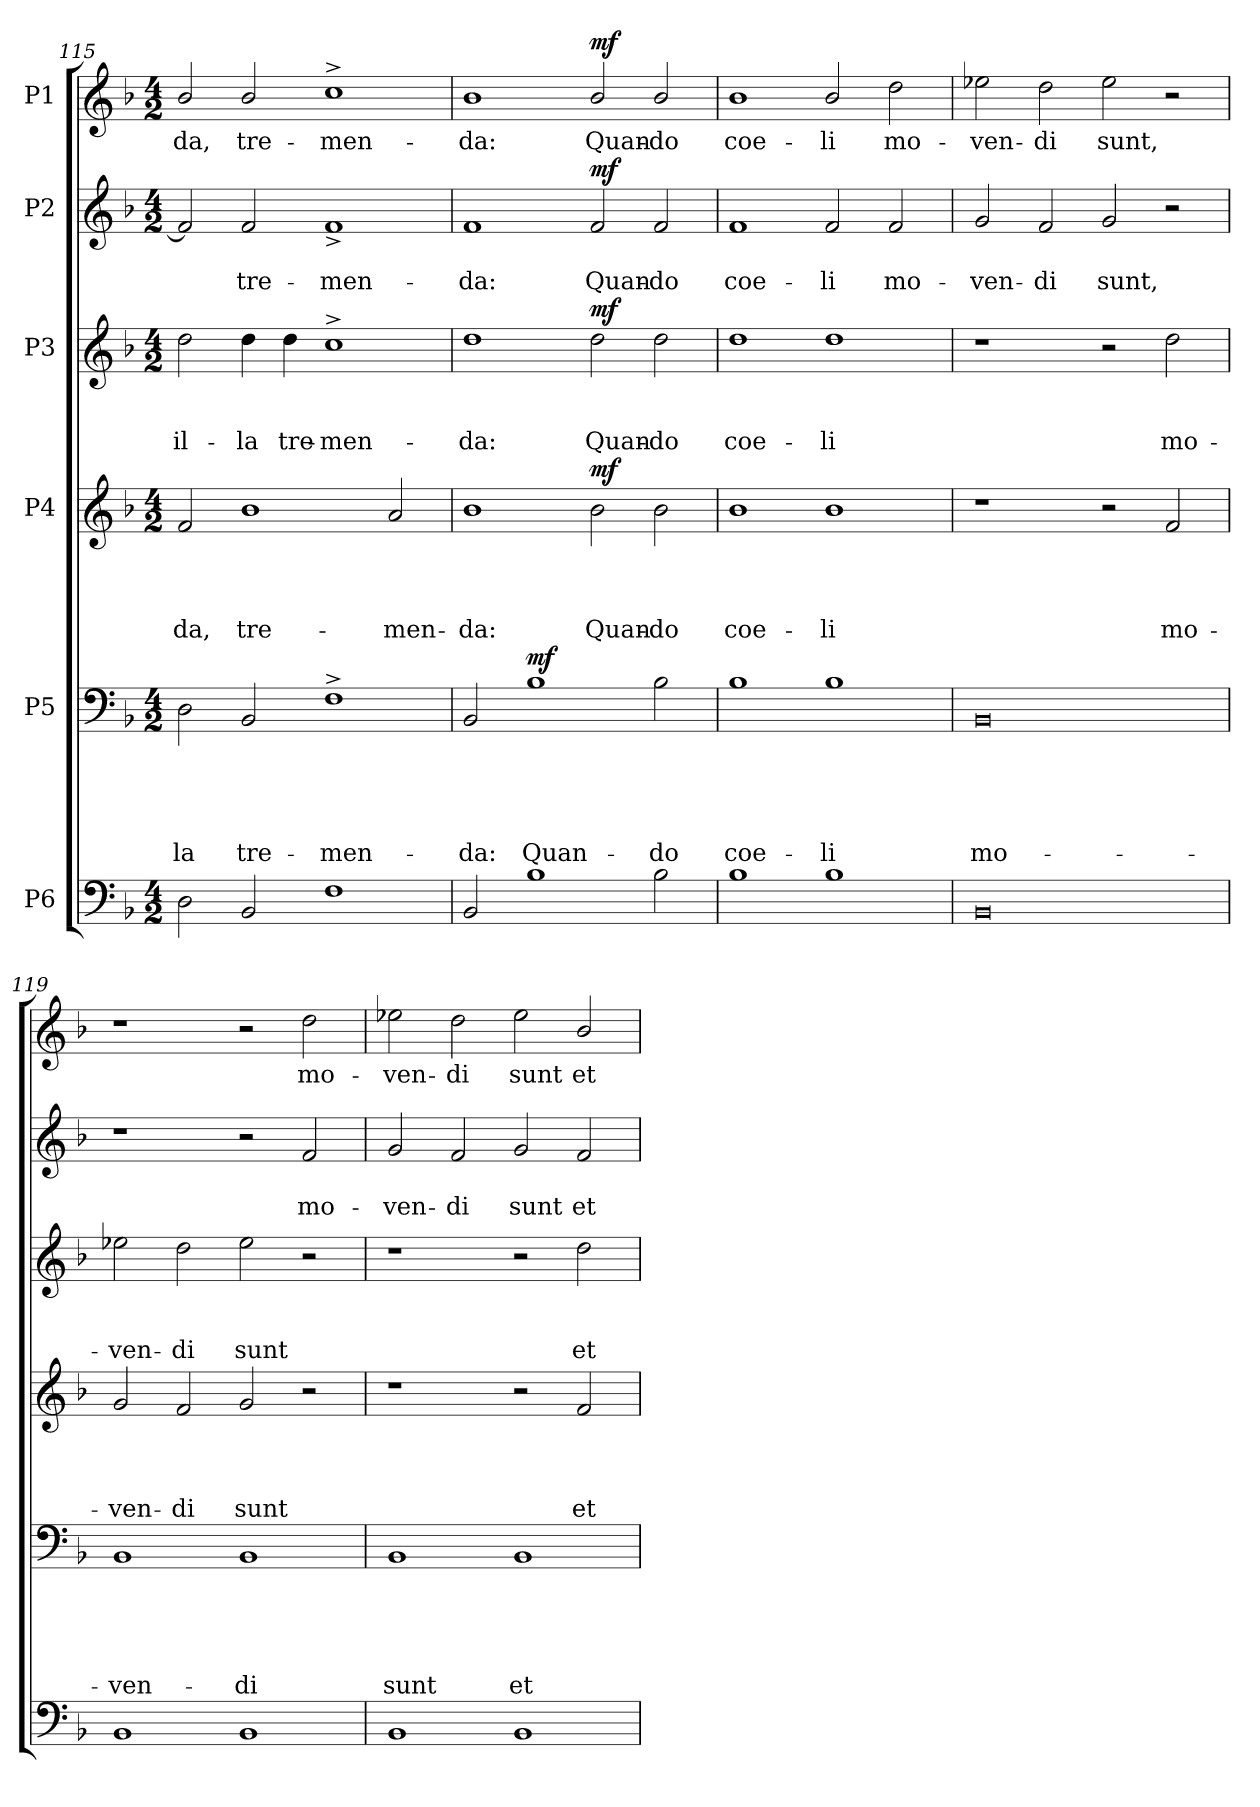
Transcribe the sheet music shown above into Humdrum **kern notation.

**kern	**kern	**text	**text	**text	**text	**text	**dynam	**kern	**text	**text	**text	**text	**dynam	**kern	**text	**text	**text	**dynam	**kern	**text	**text	**dynam	**kern	**text	**dynam
*part6	*part5	*part5	*part5	*part5	*part5	*part5	*part5	*part4	*part4	*part4	*part4	*part4	*part4	*part3	*part3	*part3	*part3	*part3	*part2	*part2	*part2	*part2	*part1	*part1	*part1
*staff6	*staff5	*staff5	*staff5	*staff5	*staff5	*staff5	*staff5	*staff4	*staff4	*staff4	*staff4	*staff4	*staff4	*staff3	*staff3	*staff3	*staff3	*staff3	*staff2	*staff2	*staff2	*staff2	*staff1	*staff1	*staff1
*I"P6	*I"P5	*	*	*	*	*	*	*I"P4	*	*	*	*	*	*I"P3	*	*	*	*	*I"P2	*	*	*	*I"P1	*	*
*clefF4	*clefF4	*	*	*	*	*	*	*clefG2	*	*	*	*	*	*clefG2	*	*	*	*	*clefG2	*	*	*	*clefG2	*	*
*	*	*	*	*	*	*	*	*ITrd7c12	*	*	*	*	*	*ITrd7c12	*	*	*	*	*	*	*	*	*	*	*
*k[b-]	*k[b-]	*	*	*	*	*	*	*k[b-]	*	*	*	*	*	*k[b-]	*	*	*	*	*k[b-]	*	*	*	*k[b-]	*	*
*F:	*F:	*	*	*	*	*	*	*F:	*	*	*	*	*	*F:	*	*	*	*	*F:	*	*	*	*F:	*	*
*M4/2	*M4/2	*	*	*	*	*	*	*M4/2	*	*	*	*	*	*M4/2	*	*	*	*	*M4/2	*	*	*	*M4/2	*	*
=115	=115	=115	=115	=115	=115	=115	=115	=115	=115	=115	=115	=115	=115	=115	=115	=115	=115	=115	=115	=115	=115	=115	=115	=115	=115
!	!	!	!	!	!	!LO:LY:b	!	!	!	!	!	!LO:LY:b	!	!	!	!	!LO:LY:b	!	!	!	!	!	!	!LO:LY:b	!
2D\	2D\	.	.	.	.	-la	.	2F/	.	.	.	-da,	.	2d\	.	.	il-	.	2f/]	.	.	.	2b-/	-da,	.
!	!	!	!	!	!	!LO:LY:b	!	!	!	!	!	!LO:LY:b	!	!	!	!	!LO:LY:b	!	!	!	!LO:LY:b	!	!	!LO:LY:b	!
2BB-/	2BB-/	.	.	.	.	tre-	.	1B-	.	.	.	tre-	.	4d\	.	.	-la	.	2f/	.	tre-	.	2b-/	tre-	.
!	!	!	!	!	!	!	!	!	!	!	!	!	!	!	!	!	!LO:LY:b	!	!	!	!	!	!	!	!
.	.	.	.	.	.	.	.	.	.	.	.	.	.	4d\	.	.	tre-	.	.	.	.	.	.	.	.
!	!	!	!	!	!	!LO:LY:b	!	!	!	!	!	!	!	!	!	!	!LO:LY:b	!	!	!	!LO:LY:b	!	!	!LO:LY:b	!
1F	1F^>	.	.	.	.	-men-	.	.	.	.	.	.	.	1c^>	.	.	-men-	.	1f^<	.	-men-	.	1cc^>	-men-	.
!	!	!	!	!	!	!	!	!	!	!	!	!LO:LY:b	!	!	!	!	!	!	!	!	!	!	!	!	!
.	.	.	.	.	.	.	.	2A/	.	.	.	-men-	.	.	.	.	.	.	.	.	.	.	.	.	.
!!LO:PB:g=z
=116	=116	=116	=116	=116	=116	=116	=116	=116	=116	=116	=116	=116	=116	=116	=116	=116	=116	=116	=116	=116	=116	=116	=116	=116	=116
!	!	!	!	!	!	!LO:LY:b	!	!	!	!	!	!LO:LY:b	!	!	!	!	!LO:LY:b	!	!	!	!LO:LY:b	!	!	!LO:LY:b	!
2BB-/	2BB-/	.	.	.	.	-da:	.	1B-	.	.	.	-da:	.	1d	.	.	-da:	.	1f	.	-da:	.	1b-	-da:	.
!	!	!	!	!	!	!LO:LY:b	!LO:DY:a	!	!	!	!	!	!	!	!	!	!	!	!	!	!	!	!	!	!
1B-	1B-	.	.	.	.	Quan-	mf	.	.	.	.	.	.	.	.	.	.	.	.	.	.	.	.	.	.
!	!	!	!	!	!	!	!	!	!	!	!	!LO:LY:b	!LO:DY:a	!	!	!	!LO:LY:b	!LO:DY:a	!	!	!LO:LY:b	!LO:DY:a	!	!LO:LY:b	!LO:DY:a
.	.	.	.	.	.	.	.	2B-\	.	.	.	Quan-	mf	2d\	.	.	Quan-	mf	2f/	.	Quan-	mf	2b-/	Quan-	mf
!	!	!	!	!	!	!LO:LY:b	!	!	!	!	!	!LO:LY:b	!	!	!	!	!LO:LY:b	!	!	!	!LO:LY:b	!	!	!LO:LY:b	!
2B-\	2B-\	.	.	.	.	-do	.	2B-\	.	.	.	-do	.	2d\	.	.	-do	.	2f/	.	-do	.	2b-/	-do	.
=117	=117	=117	=117	=117	=117	=117	=117	=117	=117	=117	=117	=117	=117	=117	=117	=117	=117	=117	=117	=117	=117	=117	=117	=117	=117
!	!	!	!	!	!	!LO:LY:b	!	!	!	!	!	!LO:LY:b	!	!	!	!	!LO:LY:b	!	!	!	!LO:LY:b	!	!	!LO:LY:b	!
1B-	1B-	.	.	.	.	coe-	.	1B-	.	.	.	coe-	.	1d	.	.	coe-	.	1f	.	coe-	.	1b-	coe-	.
!	!	!	!	!	!	!LO:LY:b	!	!	!	!	!	!LO:LY:b	!	!	!	!	!LO:LY:b	!	!	!	!LO:LY:b	!	!	!LO:LY:b	!
1B-	1B-	.	.	.	.	-li	.	1B-	.	.	.	-li	.	1d	.	.	-li	.	2f/	.	-li	.	2b-/	-li	.
!	!	!	!	!	!	!	!	!	!	!	!	!	!	!	!	!	!	!	!	!	!LO:LY:b	!	!	!LO:LY:b	!
.	.	.	.	.	.	.	.	.	.	.	.	.	.	.	.	.	.	.	2f/	.	mo-	.	2dd\	mo-	.
=118	=118	=118	=118	=118	=118	=118	=118	=118	=118	=118	=118	=118	=118	=118	=118	=118	=118	=118	=118	=118	=118	=118	=118	=118	=118
!	!	!	!	!	!	!LO:LY:b	!	!	!	!	!	!	!	!	!	!	!	!	!	!	!LO:LY:b	!	!	!LO:LY:b	!
0BB-	0BB-	.	.	.	.	mo-	.	1r	.	.	.	.	.	1r	.	.	.	.	2g/	.	-ven-	.	2ee-X\	-ven-	.
!	!	!	!	!	!	!	!	!	!	!	!	!	!	!	!	!	!	!	!	!	!LO:LY:b	!	!	!LO:LY:b	!
.	.	.	.	.	.	.	.	.	.	.	.	.	.	.	.	.	.	.	2f/	.	-di	.	2dd\	-di	.
!	!	!	!	!	!	!	!	!	!	!	!	!	!	!	!	!	!	!	!	!	!LO:LY:b	!	!	!LO:LY:b	!
.	.	.	.	.	.	.	.	2r	.	.	.	.	.	2r	.	.	.	.	2g/	.	sunt,	.	2ee-\	sunt,	.
!	!	!	!	!	!	!	!	!	!	!	!	!LO:LY:b	!	!	!	!	!LO:LY:b	!	!	!	!	!	!	!	!
.	.	.	.	.	.	.	.	2F/	.	.	.	mo-	.	2d\	.	.	mo-	.	2r	.	.	.	2r	.	.
=119	=119	=119	=119	=119	=119	=119	=119	=119	=119	=119	=119	=119	=119	=119	=119	=119	=119	=119	=119	=119	=119	=119	=119	=119	=119
!	!	!	!	!	!	!LO:LY:b	!	!	!	!	!	!LO:LY:b	!	!	!	!	!LO:LY:b	!	!	!	!	!	!	!	!
1BB-	1BB-	.	.	.	.	-ven-	.	2G/	.	.	.	-ven-	.	2e-X\	.	.	-ven-	.	1r	.	.	.	1r	.	.
!	!	!	!	!	!	!	!	!	!	!	!	!LO:LY:b	!	!	!	!	!LO:LY:b	!	!	!	!	!	!	!	!
.	.	.	.	.	.	.	.	2F/	.	.	.	-di	.	2d\	.	.	-di	.	.	.	.	.	.	.	.
!	!	!	!	!	!	!LO:LY:b	!	!	!	!	!	!LO:LY:b	!	!	!	!	!LO:LY:b	!	!	!	!	!	!	!	!
1BB-	1BB-	.	.	.	.	-di	.	2G/	.	.	.	sunt	.	2e-\	.	.	sunt	.	2r	.	.	.	2r	.	.
!	!	!	!	!	!	!	!	!	!	!	!	!	!	!	!	!	!	!	!	!	!LO:LY:b	!	!	!LO:LY:b	!
.	.	.	.	.	.	.	.	2r	.	.	.	.	.	2r	.	.	.	.	2f/	.	mo-	.	2dd\	mo-	.
=120	=120	=120	=120	=120	=120	=120	=120	=120	=120	=120	=120	=120	=120	=120	=120	=120	=120	=120	=120	=120	=120	=120	=120	=120	=120
!	!	!	!	!	!	!LO:LY:b	!	!	!	!	!	!	!	!	!	!	!	!	!	!	!LO:LY:b	!	!	!LO:LY:b	!
1BB-	1BB-	.	.	.	.	sunt	.	1r	.	.	.	.	.	1r	.	.	.	.	2g/	.	-ven-	.	2ee-X\	-ven-	.
!	!	!	!	!	!	!	!	!	!	!	!	!	!	!	!	!	!	!	!	!	!LO:LY:b	!	!	!LO:LY:b	!
.	.	.	.	.	.	.	.	.	.	.	.	.	.	.	.	.	.	.	2f/	.	-di	.	2dd\	-di	.
!	!	!	!	!	!	!LO:LY:b	!	!	!	!	!	!	!	!	!	!	!	!	!	!	!LO:LY:b	!	!	!LO:LY:b	!
1BB-	1BB-	.	.	.	.	et	.	2r	.	.	.	.	.	2r	.	.	.	.	2g/	.	sunt	.	2ee-\	sunt	.
!	!	!	!	!	!	!	!	!	!	!	!	!LO:LY:b	!	!	!	!	!LO:LY:b	!	!	!	!LO:LY:b	!	!	!LO:LY:b	!
.	.	.	.	.	.	.	.	2F/	.	.	.	et	.	2d\	.	.	et	.	2f/	.	et	.	2b-/	et	.
=	=	=	=	=	=	=	=	=	=	=	=	=	=	=	=	=	=	=	=	=	=	=	=	=	=
*-	*-	*-	*-	*-	*-	*-	*-	*-	*-	*-	*-	*-	*-	*-	*-	*-	*-	*-	*-	*-	*-	*-	*-	*-	*-
